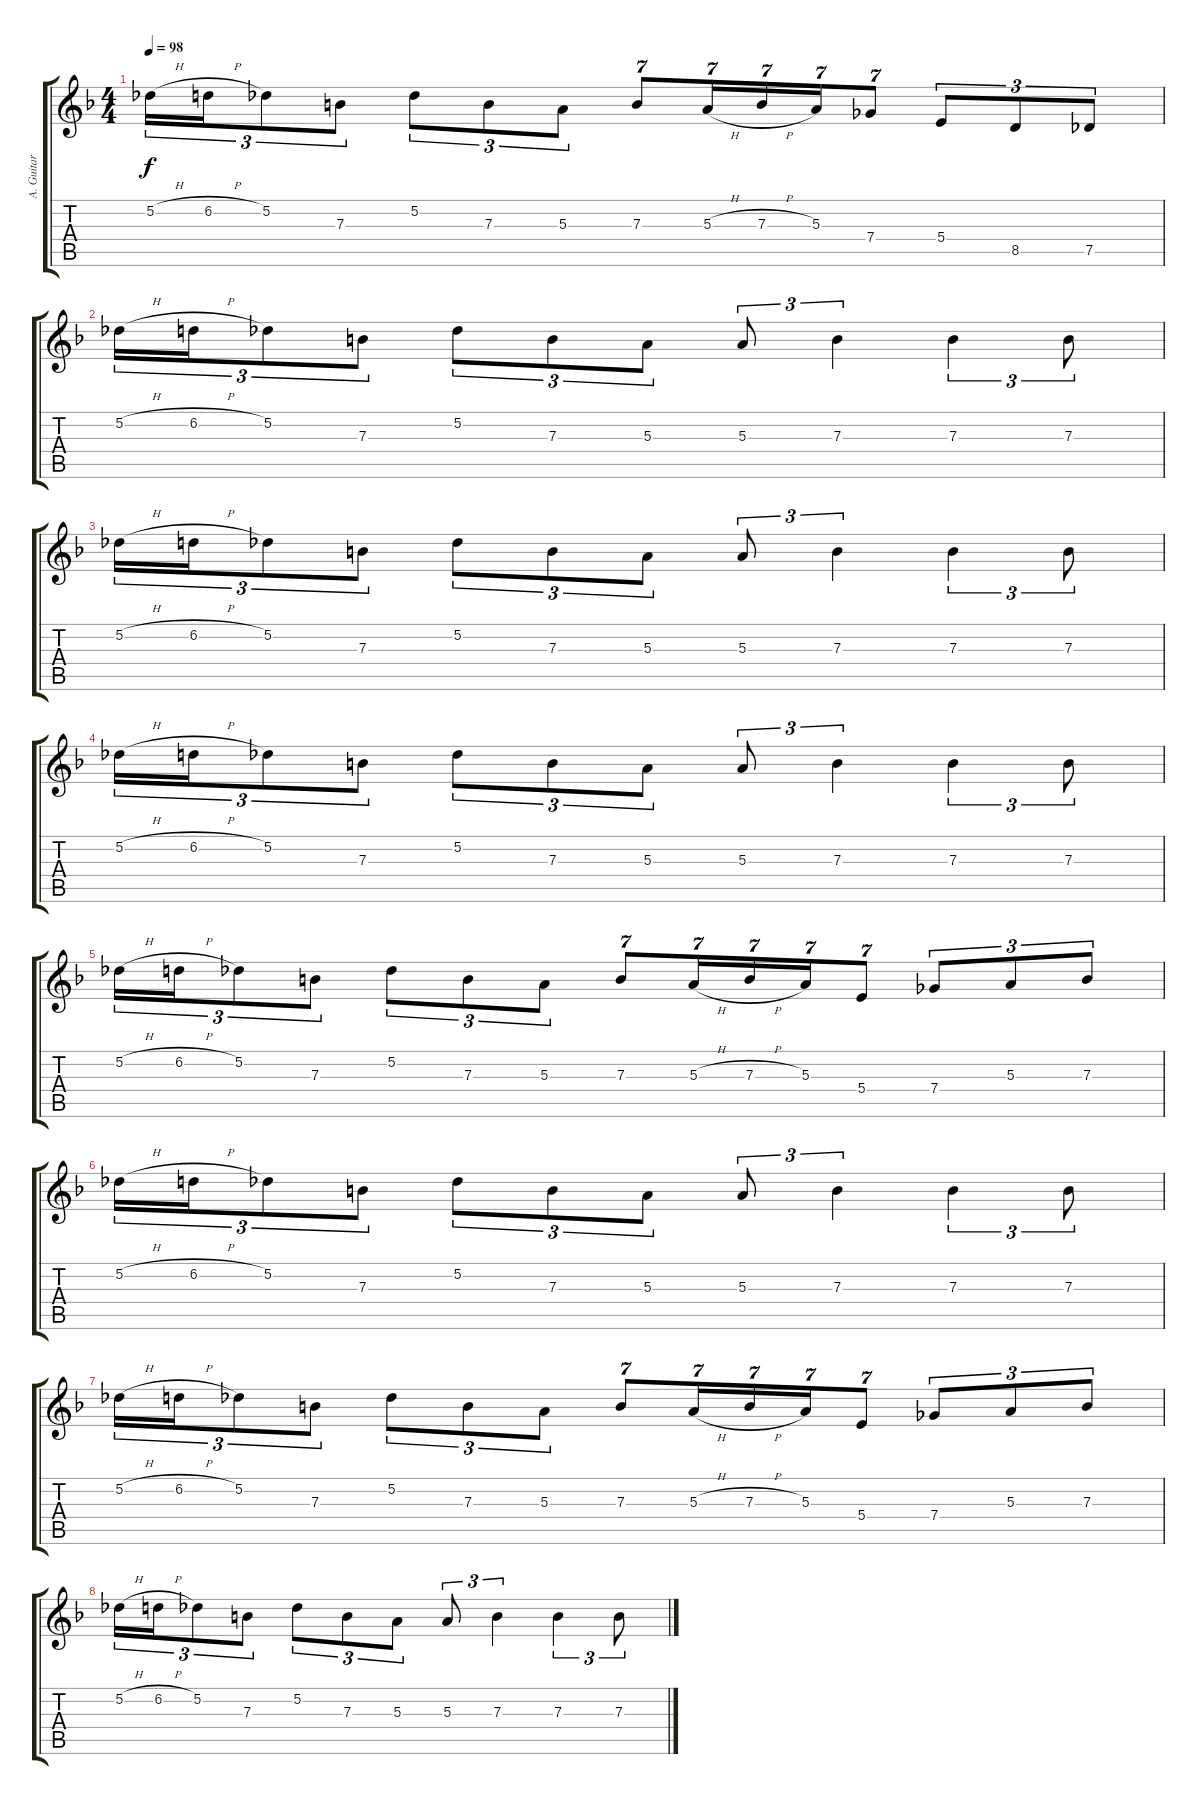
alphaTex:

\track ("A. Guitar I - Uruha" "A. Guitar ") {instrument acousticguitarsteel}
\staff {score tabs}
\tuning (Db4 Ab3 E3 B2 Gb2 B1) {hide}
\ts (4 4)
\tempo 98
\clef g2
\ks f
5.2{h}.16{tu (3 2) dy f} 6.2{h}.16{tu (3 2)} 5.2.8{tu (3 2)} 7.3.8{tu (3 2)} 5.2.8{tu (3 2)} 7.3.8{tu (3 2)} 5.3.8{tu (3 2)} 7.3.8{tu (7 4)} 5.3{h}.16{tu (7 4)} 7.3{h}.16{tu (7 4)} 5.3.16{tu (7 4)} 7.4.8{tu (7 4)} 5.4.8{tu (3 2)} 8.5.8{tu (3 2)} 7.5.8{tu (3 2)} |
5.2{h}.16{tu (3 2)} 6.2{h}.16{tu (3 2)} 5.2.8{tu (3 2)} 7.3.8{tu (3 2)} 5.2.8{tu (3 2)} 7.3.8{tu (3 2)} 5.3.8{tu (3 2)} 5.3.8{tu (3 2)} 7.3.4{tu (3 2)} 7.3.4{tu (3 2)} 7.3.8{tu (3 2)} |
5.2{h}.16{tu (3 2)} 6.2{h}.16{tu (3 2)} 5.2.8{tu (3 2)} 7.3.8{tu (3 2)} 5.2.8{tu (3 2)} 7.3.8{tu (3 2)} 5.3.8{tu (3 2)} 5.3.8{tu (3 2)} 7.3.4{tu (3 2)} 7.3.4{tu (3 2)} 7.3.8{tu (3 2)} |
5.2{h}.16{tu (3 2)} 6.2{h}.16{tu (3 2)} 5.2.8{tu (3 2)} 7.3.8{tu (3 2)} 5.2.8{tu (3 2)} 7.3.8{tu (3 2)} 5.3.8{tu (3 2)} 5.3.8{tu (3 2)} 7.3.4{tu (3 2)} 7.3.4{tu (3 2)} 7.3.8{tu (3 2)} |
5.2{h}.16{tu (3 2)} 6.2{h}.16{tu (3 2)} 5.2.8{tu (3 2)} 7.3.8{tu (3 2)} 5.2.8{tu (3 2)} 7.3.8{tu (3 2)} 5.3.8{tu (3 2)} 7.3.8{tu (7 4)} 5.3{h}.16{tu (7 4)} 7.3{h}.16{tu (7 4)} 5.3.16{tu (7 4)} 5.4.8{tu (7 4)} 7.4.8{tu (3 2)} 5.3.8{tu (3 2)} 7.3.8{tu (3 2)} |
5.2{h}.16{tu (3 2)} 6.2{h}.16{tu (3 2)} 5.2.8{tu (3 2)} 7.3.8{tu (3 2)} 5.2.8{tu (3 2)} 7.3.8{tu (3 2)} 5.3.8{tu (3 2)} 5.3.8{tu (3 2)} 7.3.4{tu (3 2)} 7.3.4{tu (3 2)} 7.3.8{tu (3 2)} |
5.2{h}.16{tu (3 2)} 6.2{h}.16{tu (3 2)} 5.2.8{tu (3 2)} 7.3.8{tu (3 2)} 5.2.8{tu (3 2)} 7.3.8{tu (3 2)} 5.3.8{tu (3 2)} 7.3.8{tu (7 4)} 5.3{h}.16{tu (7 4)} 7.3{h}.16{tu (7 4)} 5.3.16{tu (7 4)} 5.4.8{tu (7 4)} 7.4.8{tu (3 2)} 5.3.8{tu (3 2)} 7.3.8{tu (3 2)} |
5.2{h}.16{tu (3 2)} 6.2{h}.16{tu (3 2)} 5.2.8{tu (3 2)} 7.3.8{tu (3 2)} 5.2.8{tu (3 2)} 7.3.8{tu (3 2)} 5.3.8{tu (3 2)} 5.3.8{tu (3 2)} 7.3.4{tu (3 2)} 7.3.4{tu (3 2)} 7.3.8{tu (3 2)}
